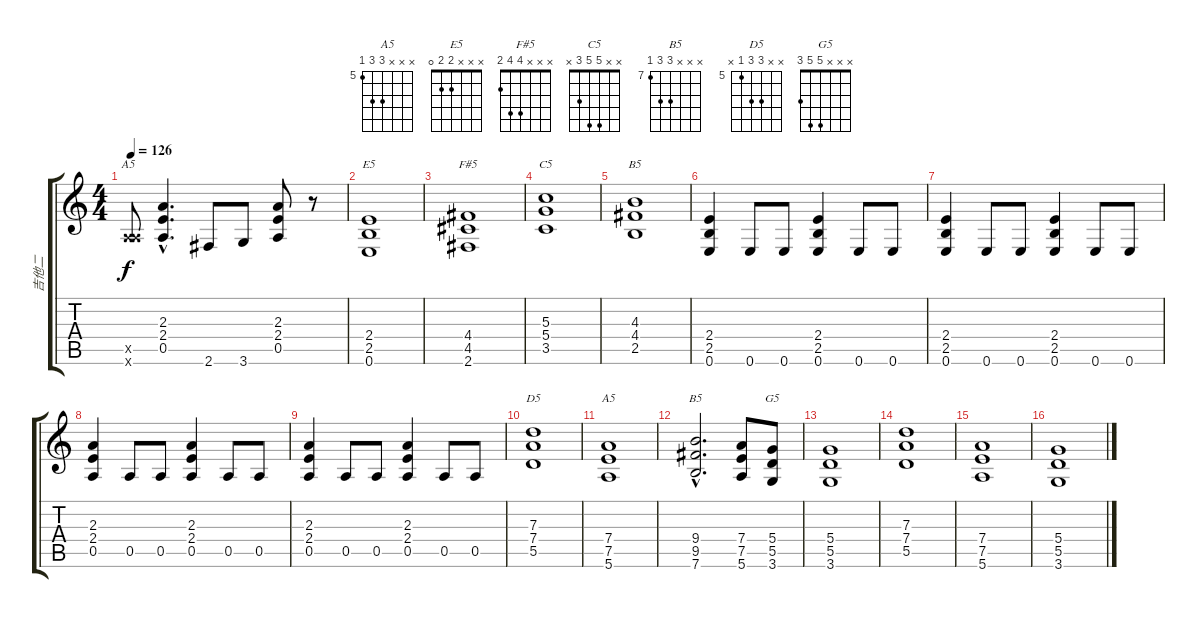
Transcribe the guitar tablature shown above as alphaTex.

\track ("吉他二" "吉他二") {instrument distortionguitar}
\staff {score tabs}
\tuning (E4 B3 G3 D3 A2 E2) {hide}
\chord ("A5" x x 2 2 0 x)
\chord ("E5" x x x 2 2 0)
\chord ("F#5" x x x 4 4 2)
\chord ("C5" x x 5 5 3 x)
\chord ("B5" x x 4 4 2 x)
\chord ("D5" x x 7 7 5 x) {firstfret 5}
\chord ("A5" x x x 7 7 5) {firstfret 5}
\chord ("B5" x x x 9 9 7) {firstfret 7}
\chord ("G5" x x x 5 5 3)
\ts (4 4)
\tempo 126
\clef g2
\ks c
(0.5{x} 5.6{x}).8{ch "A5" dy f} (2.3{hac} 2.4{hac} 0.5{hac}).4{d} 2.6.8 3.6.8 (2.3 2.4 0.5).8 r.8 |
(2.4 2.5 0.6).1{ch "E5"} |
(4.4 4.5 2.6).1{ch "F#5"} |
(5.3 5.4 3.5).1{ch "C5"} |
(4.3 4.4 2.5).1{ch "B5"} |
(2.4 2.5 0.6).4 0.6.8 0.6.8 (2.4 2.5 0.6).4 0.6.8 0.6.8 |
(2.4 2.5 0.6).4 0.6.8 0.6.8 (2.4 2.5 0.6).4 0.6.8 0.6.8 |
(2.3 2.4 0.5).4 0.5.8 0.5.8 (2.3 2.4 0.5).4 0.5.8 0.5.8 |
(2.3 2.4 0.5).4 0.5.8 0.5.8 (2.3 2.4 0.5).4 0.5.8 0.5.8 |
(7.3 7.4 5.5).1{ch "D5"} |
(7.4 7.5 5.6).1{ch "A5"} |
(9.4{hac} 9.5{hac} 7.6{hac}).2{d ch "B5"} (7.4 7.5 5.6).8 (5.4 5.5 3.6).8{ch "G5"} |
(5.4 5.5 3.6).1 |
(7.3 7.4 5.5).1 |
(7.4 7.5 5.6).1 |
(5.4 5.5 3.6).1
